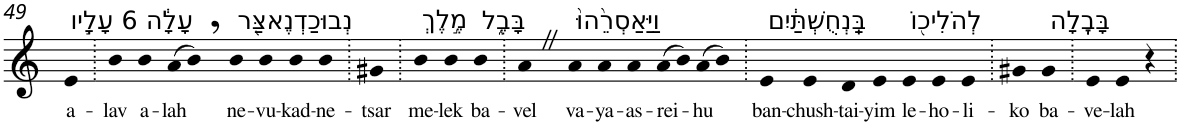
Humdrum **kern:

**kern	**text
*part1	*part1
*staff1	*staff1
*I"Piano	*
*I'Pno	*
!!LO:PB:g=z
*clefG2	*
*k[]	*
=49	=49
!LO:TX:a:t=6 עָלָ֣יו	!
!	!LO:LY:b
4e	a-
=50.	=50.
!	!LO:LY:b
4b	-lav
!LO:TX:a:t=עָלָ֔ה	!
!	!LO:LY:b
4b	a-
!	!LO:LY:b
(>8a	-lah
8b,)	.
!LO:TX:a:t=נְבוּכַדְנֶאצַּ֖ר	!
!	!LO:LY:b
4b	ne-
!	!LO:LY:b
4b	-vu-
!	!LO:LY:b
4b	-kad-
!	!LO:LY:b
4b	-ne-
=51.	=51.
!	!LO:LY:b
4g#X	-tsar
=52.	=52.
!LO:TX:a:t=מֶ֣לֶךְ	!
!	!LO:LY:b
4b	me-
!	!LO:LY:b
4b	-lek
!LO:TX:a:t=בָּבֶ֑ל	!
!	!LO:LY:b
4b	ba-
=53.	=53.
!	!LO:LY:b
4aZ	-vel
!LO:TX:a:t=וַיַּאַסְרֵ֙הוּ֙	!
!	!LO:LY:b
4a	va-
!	!LO:LY:b
4a	-ya-
!	!LO:LY:b
4a	-as-
!	!LO:LY:b
(>8a	-rei-
8b)	.
!	!LO:LY:b
(>8a	-hu
8b)	.
=54.	=54.
!LO:TX:a:t=בַּֽנְחֻשְׁתַּ֔יִם	!
!	!LO:LY:b
4e	ban-
!	!LO:LY:b
4e	-chush-
!	!LO:LY:b
4d	-tai-
!	!LO:LY:b
4e	-yim
!LO:TX:a:t=לְהֹלִיכ֖וֹ	!
!	!LO:LY:b
4e	le-
!	!LO:LY:b
4e	-ho-
!	!LO:LY:b
4e	-li-
=55.	=55.
!	!LO:LY:b
4g#X	-ko
!LO:TX:a:t=בָּבֶֽלָה	!
!	!LO:LY:b
4g#	ba-
=56.	=56.
!	!LO:LY:b
4e	-ve-
!	!LO:LY:b
4e	-lah
4r	.
=.	=.
*-	*-
